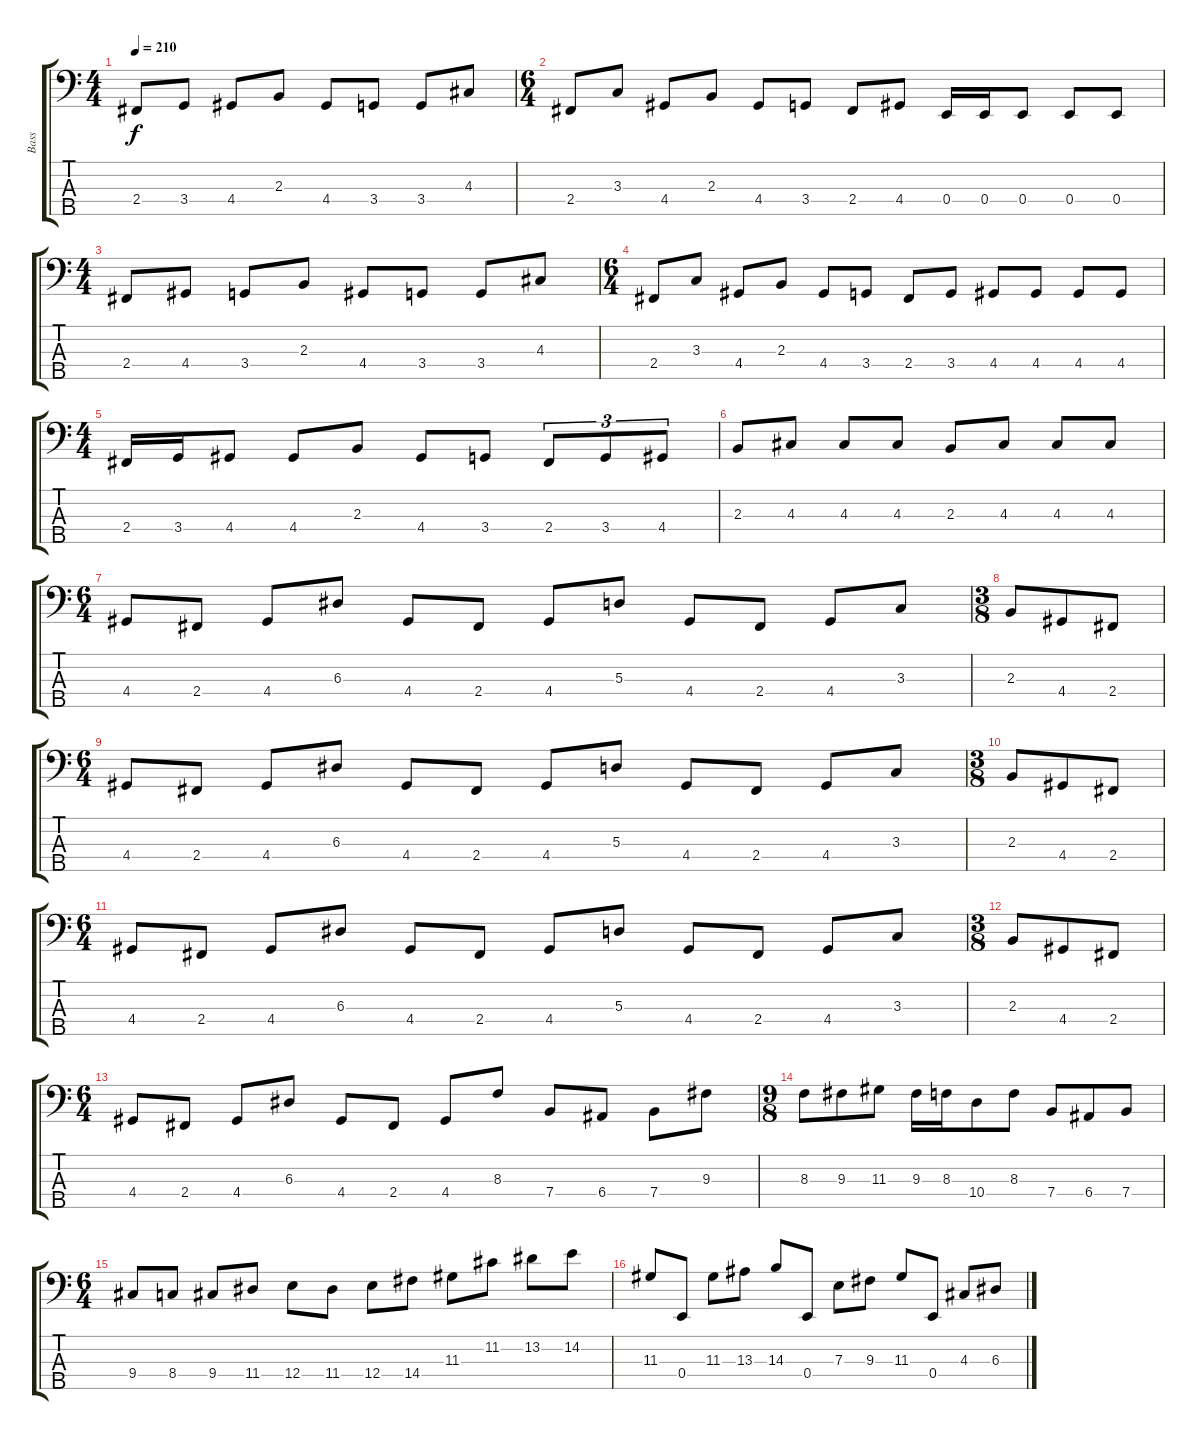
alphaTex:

\track ("Bass" "Bass") {instrument electricbassfinger}
\staff {score tabs}
\tuning (G2 D2 A1 E1 B0) {hide}
\ts (4 4)
\tempo 210
\clef f4
\ks c
2.4.8{dy f} 3.4.8 4.4.8 2.3.8 4.4.8 3.4.8 3.4.8 4.3.8 |
\ts (6 4)
2.4.8 3.3.8 4.4.8 2.3.8 4.4.8 3.4.8 2.4.8 4.4.8 0.4.16 0.4.16 0.4.8 0.4.8 0.4.8 |
\ts (4 4)
2.4.8 4.4.8 3.4.8 2.3.8 4.4.8 3.4.8 3.4.8 4.3.8 |
\ts (6 4)
2.4.8 3.3.8 4.4.8 2.3.8 4.4.8 3.4.8 2.4.8 3.4.8 4.4.8 4.4.8 4.4.8 4.4.8 |
\ts (4 4)
2.4.16 3.4.16 4.4.8 4.4.8 2.3.8 4.4.8 3.4.8 2.4.8{tu (3 2)} 3.4.8{tu (3 2)} 4.4.8{tu (3 2)} |
2.3.8 4.3.8 4.3.8 4.3.8 2.3.8 4.3.8 4.3.8 4.3.8 |
\ts (6 4)
4.4.8 2.4.8 4.4.8 6.3.8 4.4.8 2.4.8 4.4.8 5.3.8 4.4.8 2.4.8 4.4.8 3.3.8 |
\ts (3 8)
2.3.8 4.4.8 2.4.8 |
\ts (6 4)
4.4.8 2.4.8 4.4.8 6.3.8 4.4.8 2.4.8 4.4.8 5.3.8 4.4.8 2.4.8 4.4.8 3.3.8 |
\ts (3 8)
2.3.8 4.4.8 2.4.8 |
\ts (6 4)
4.4.8 2.4.8 4.4.8 6.3.8 4.4.8 2.4.8 4.4.8 5.3.8 4.4.8 2.4.8 4.4.8 3.3.8 |
\ts (3 8)
2.3.8 4.4.8 2.4.8 |
\ts (6 4)
4.4.8 2.4.8 4.4.8 6.3.8 4.4.8 2.4.8 4.4.8 8.3.8 7.4.8 6.4.8 7.4.8 9.3.8 |
\ts (9 8)
8.3.8 9.3.8 11.3.8 9.3.16 8.3.16 10.4.8 8.3.8 7.4.8 6.4.8 7.4.8 |
\ts (6 4)
9.4.8 8.4.8 9.4.8 11.4.8 12.4.8 11.4.8 12.4.8 14.4.8 11.3.8 11.2.8 13.2.8 14.2.8 |
11.3.8 0.4.8 11.3.8 13.3.8 14.3.8 0.4.8 7.3.8 9.3.8 11.3.8 0.4.8 4.3.8 6.3.8
